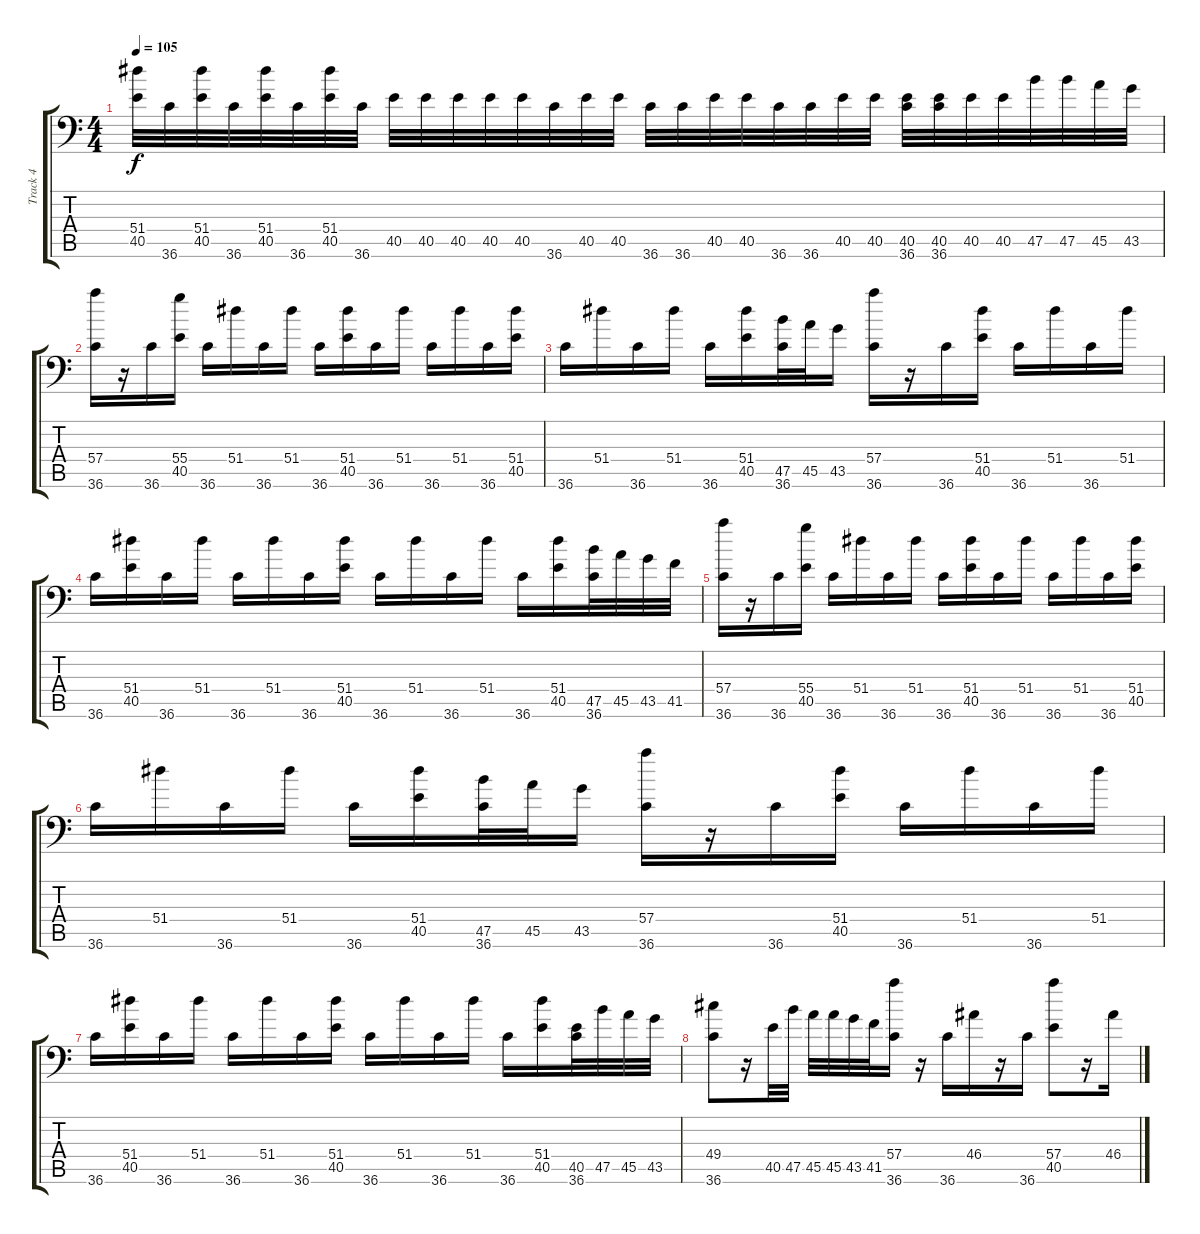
\track ("Track 4" "Track 4") {instrument acousticgrandpiano}
\staff {score tabs}
\tuning (C-1 C-1 C-1 C-1 C-1 C-1) {hide}
\ts (4 4)
\tempo 105
\clef f4
\ks c
(51.4 40.5).32{dy f} 36.6.32 (51.4 40.5).32 36.6.32 (51.4 40.5).32 36.6.32 (51.4 40.5).32 36.6.32 40.5.32 40.5.32 40.5.32 40.5.32 40.5.32 36.6.32 40.5.32 40.5.32 36.6.32 36.6.32 40.5.32 40.5.32 36.6.32 36.6.32 40.5.32 40.5.32 (40.5 36.6).32 (40.5 36.6).32 40.5.32 40.5.32 47.5.32 47.5.32 45.5.32 43.5.32 |
(57.4 36.6).16 r.16 36.6.16 (55.4 40.5).16 36.6.16 51.4.16 36.6.16 51.4.16 36.6.16 (51.4 40.5).16 36.6.16 51.4.16 36.6.16 51.4.16 36.6.16 (51.4 40.5).16 |
36.6.16 51.4.16 36.6.16 51.4.16 36.6.16 (51.4 40.5).16 (47.5 36.6).32 45.5.32 43.5.16 (57.4 36.6).16 r.16 36.6.16 (51.4 40.5).16 36.6.16 51.4.16 36.6.16 51.4.16 |
36.6.16 (51.4 40.5).16 36.6.16 51.4.16 36.6.16 51.4.16 36.6.16 (51.4 40.5).16 36.6.16 51.4.16 36.6.16 51.4.16 36.6.16 (51.4 40.5).16 (47.5 36.6).32 45.5.32 43.5.32 41.5.32 |
(57.4 36.6).16 r.16 36.6.16 (55.4 40.5).16 36.6.16 51.4.16 36.6.16 51.4.16 36.6.16 (51.4 40.5).16 36.6.16 51.4.16 36.6.16 51.4.16 36.6.16 (51.4 40.5).16 |
36.6.16 51.4.16 36.6.16 51.4.16 36.6.16 (51.4 40.5).16 (47.5 36.6).32 45.5.32 43.5.16 (57.4 36.6).16 r.16 36.6.16 (51.4 40.5).16 36.6.16 51.4.16 36.6.16 51.4.16 |
36.6.16 (51.4 40.5).16 36.6.16 51.4.16 36.6.16 51.4.16 36.6.16 (51.4 40.5).16 36.6.16 51.4.16 36.6.16 51.4.16 36.6.16 (51.4 40.5).16 (40.5 36.6).32 47.5.32 45.5.32 43.5.32 |
(49.4 36.6).8 r.16 40.5.32 47.5.32 45.5.32 45.5.32 43.5.32 41.5.32 (57.4 36.6).16 r.16 36.6.16 46.4.16 r.16 36.6.16 (57.4 40.5).8 r.16 46.4.16
